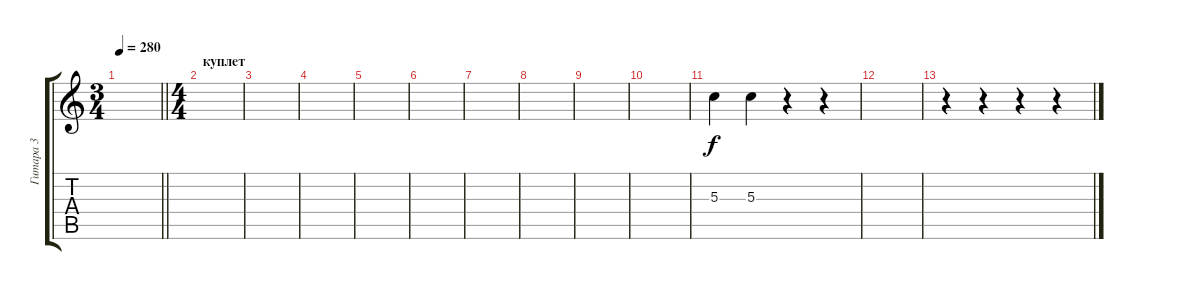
\track ("Гитара 3" "Гитара 3") {instrument guitarharmonics}
\staff {score tabs}
\tuning (E4 B3 G3 D3 A2 E2) {hide}
\ts (3 4)
\tempo 280
\clef g2
\barLineRight lightlight
\ks c
|
\ts (4 4)
\section ("" "куплет")
|
|
|
|
|
|
|
|
|
5.3.4 5.3.4 r.4 r.4 |
|
r.4 r.4 r.4 r.4
